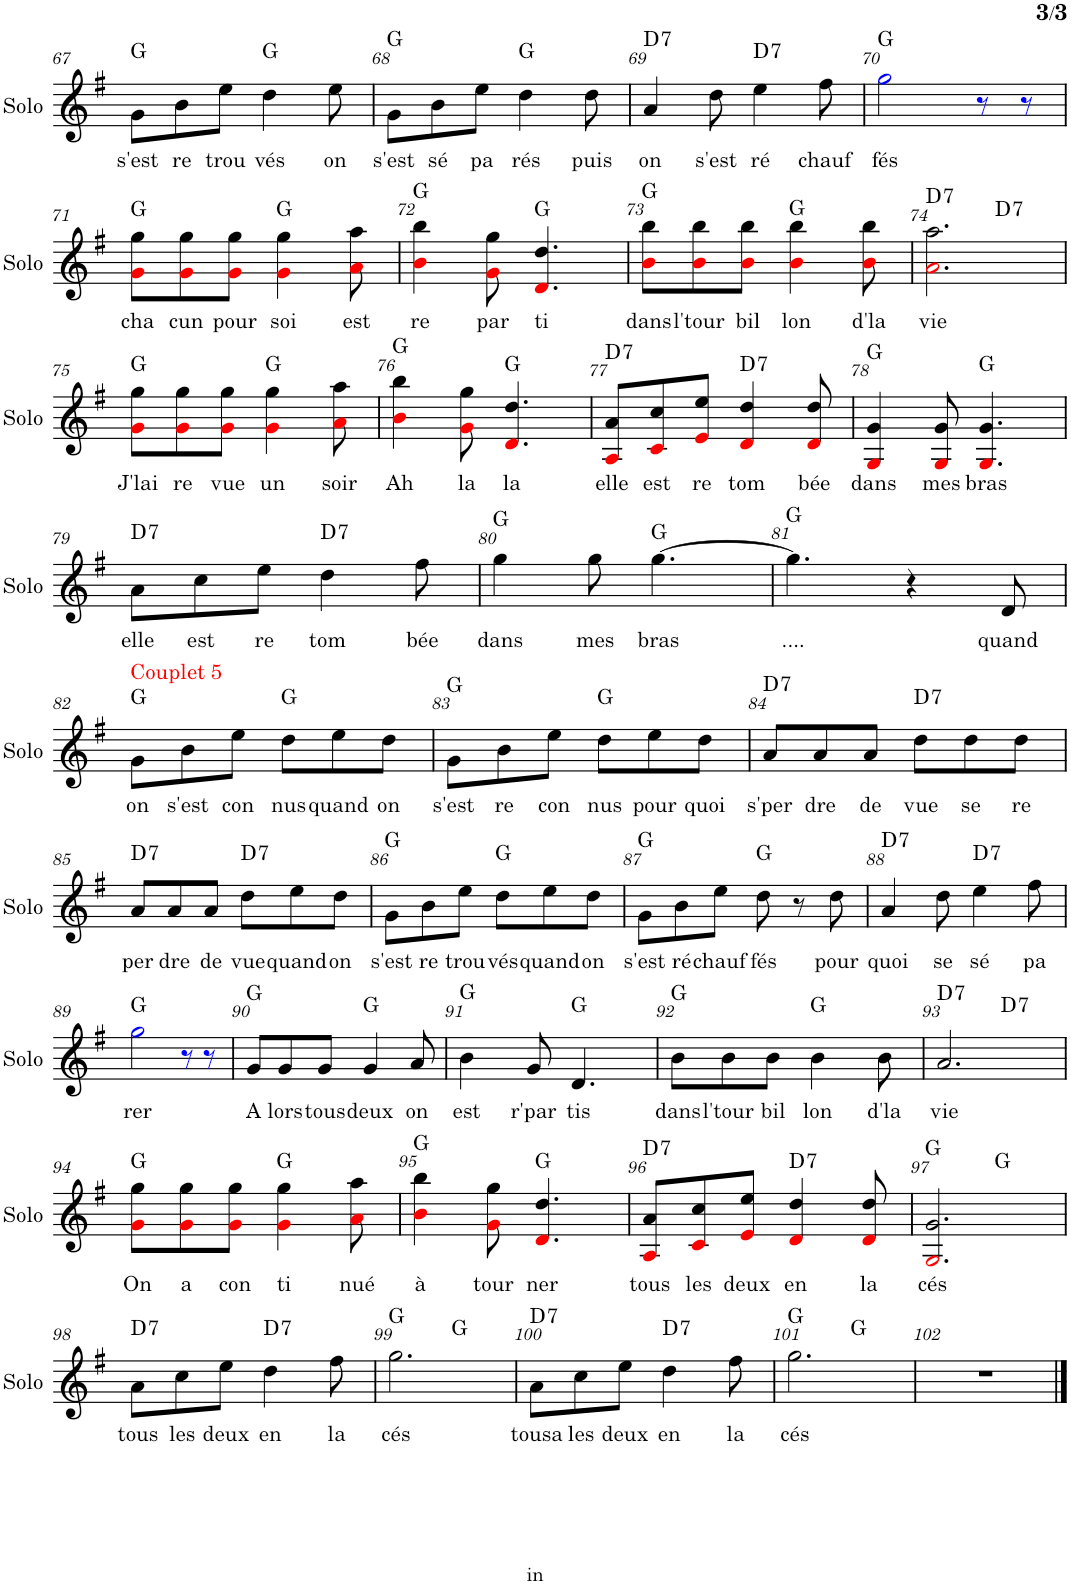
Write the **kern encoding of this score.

**kern	**kern	**kern	**text	**harte	**kern
*part3	*part3	*part2	*part2	*part2	*part1
*staff4	*staff3	*staff2	*staff2	*	*staff1
*I"Pia.	*	*I"Solo	*	*	*I"Instrum
*I'Pia.	*	*I'Solo	*	*	*I'inst
!!LO:PB:g=z
*clefF4	*clefG2	*clefG2	*	*	*clefG2
*k[f#]	*k[f#]	*k[f#]	*	*	*k[f#]
*M6/8	*M6/8	*M6/8	*	*	*M6/8
=67	=67	=67	=67	=67	=67
!	!	!	!LO:LY:b	!	!
4.GG 4.G	8r	8g\L	s'est	G:maj	2.r
!	!	!	!LO:LY:b	!	!
.	8d/L	8b\	re	.	.
!	!	!	!LO:LY:b	!	!
.	8g/ 8b/J	8ee\J	trou	.	.
!	!	!	!LO:LY:b	!	!
4.GG 4.G	8r	4dd\	vés	G:maj	.
.	8d/L	.	.	.	.
!	!	!	!LO:LY:b	!	!
.	8g/ 8b/J	8ee\	on	.	.
=68	=68	=68	=68	=68	=68
!	!	!	!LO:LY:b	!	!
4.GG 4.G	8r	8g\L	s'est	G:maj	2.r
!	!	!	!LO:LY:b	!	!
.	8d/L	8b\	sé	.	.
!	!	!	!LO:LY:b	!	!
.	8g/ 8b/J	8ee\J	pa	.	.
!	!	!	!LO:LY:b	!	!
4.GG 4.G	8r	4dd\	rés	G:maj	.
.	8d/L	.	.	.	.
!	!	!	!LO:LY:b	!	!
.	8g/ 8b/J	8dd\	puis	.	.
=69	=69	=69	=69	=69	=69
!	!	!	!LO:LY:b	!LO:H:kt=7	!
4.DD 4.D	8r	4a/	on	D:7	2.r
.	8c/L	.	.	.	.
!	!	!	!LO:LY:b	!	!
.	8d/ 8f#/J	8dd\	s'est	.	.
!	!	!	!LO:LY:b	!LO:H:kt=7	!
4.DD 4.D	8r	4ee\	ré	D:7	.
.	8c/L	.	.	.	.
!	!	!	!LO:LY:b	!	!
.	8d/ 8f#/J	8ff#\	chauf	.	.
=70	=70	=70	=70	=70	=70
!	!	!	!LO:LY:b	!	!
4.GG 4.G	8r	2ggi\	fés	G:maj	2.r
.	8d/L	.	.	.	.
.	8g/ 8b/J	.	.	.	.
4.GG 4.G	8r	.	.	.	.
.	8d/L	8r	.	.	.
.	8g/ 8b/J	8r	.	.	.
!!LO:LB:g=z
=71	=71	=71	=71	=71	=71
!	!	!	!LO:LY:b	!	!
4.GG 4.G	8r	8gj\ 8gg\L	cha	G:maj	2.r
!	!	!	!LO:LY:b	!	!
.	8d/L	8gj\ 8gg\	cun	.	.
!	!	!	!LO:LY:b	!	!
.	8g/ 8b/J	8gj\ 8gg\J	pour	.	.
!	!	!	!LO:LY:b	!	!
4.GG 4.G	8r	4gj\ 4gg\	soi	G:maj	.
.	8d/L	.	.	.	.
!	!	!	!LO:LY:b	!	!
.	8g/ 8b/J	8aj\ 8aa\	est	.	.
=72	=72	=72	=72	=72	=72
!	!	!	!LO:LY:b	!	!
4.GG 4.G	8r	4bj\ 4bb\	re	G:maj	2.r
.	8d/L	.	.	.	.
!	!	!	!LO:LY:b	!	!
.	8g/ 8b/J	8gj\ 8gg\	par	.	.
!	!	!	!LO:LY:b	!	!
4.GG 4.G	8r	4.dj/ 4.dd/	ti	G:maj	.
.	8d/L	.	.	.	.
.	8g/ 8b/J	.	.	.	.
=73	=73	=73	=73	=73	=73
!	!	!	!LO:LY:b	!	!
4.GG 4.G	8r	8bj\ 8bb\L	dans	G:maj	2.r
!	!	!	!LO:LY:b	!	!
.	8d/L	8bj\ 8bb\	l'tour	.	.
!	!	!	!LO:LY:b	!	!
.	8g/ 8b/J	8bj\ 8bb\J	bil	.	.
!	!	!	!LO:LY:b	!	!
4.GG 4.G	8r	4bj\ 4bb\	lon	G:maj	.
.	8d/L	.	.	.	.
!	!	!	!LO:LY:b	!	!
.	8g/ 8b/J	8bj\ 8bb\	d'la	.	.
=74	=74	=74	=74	=74	=74
!	!	!	!LO:LY:b	!LO:H:kt=7	!
*	*	*^	*	*	*
4.DD 4.D	8r	2.aj\ 2.aa\	4.ryy	vie	D:7	2.r
.	8c/L	.	.	.	.	.
.	8d/ 8f#/J	.	.	.	.	.
!	!	!	!	!	!LO:H:kt=7	!
4.DD 4.D	8r	.	4.ryy	.	D:7	.
.	8c/L	.	.	.	.	.
.	8d/ 8f#/J	.	.	.	.	.
!!LO:LB:g=z
=75	=75	=75	=75	=75	=75	=75
!	!	!	!	!LO:LY:b	!	!
*	*	*v	*v	*	*	*
4.DD 4.D	8r	8gj\ 8gg\L	J'lai	G:maj	2.r
!	!	!	!LO:LY:b	!	!
.	8c/L	8gj\ 8gg\	re	.	.
!	!	!	!LO:LY:b	!	!
.	8d/ 8f#/J	8gj\ 8gg\J	vue	.	.
!	!	!	!LO:LY:b	!	!
4.DD 4.D	8r	4gj\ 4gg\	un	G:maj	.
.	8c/L	.	.	.	.
!	!	!	!LO:LY:b	!	!
.	8d/ 8f#/J	8aj\ 8aa\	soir	.	.
=76	=76	=76	=76	=76	=76
!	!	!	!LO:LY:b	!	!
4.DD 4.D	8r	4bj\ 4bb\	Ah	G:maj	2.r
.	8c/L	.	.	.	.
!	!	!	!LO:LY:b	!	!
.	8d/ 8f#/J	8gj\ 8gg\	la	.	.
!	!	!	!LO:LY:b	!	!
4.DD 4.D	8r	4.dj/ 4.dd/	la	G:maj	.
.	8c/L	.	.	.	.
.	8d/ 8f#/J	.	.	.	.
=77	=77	=77	=77	=77	=77
!	!	!	!LO:LY:b	!LO:H:kt=7	!
4.DD 4.D	8r	8Aj/ 8a/L	elle	D:7	2.r
!	!	!	!LO:LY:b	!	!
.	8c/L	8cj/ 8cc/	est	.	.
!	!	!	!LO:LY:b	!	!
.	8d/ 8f#/J	8ej/ 8ee/J	re	.	.
!	!	!	!LO:LY:b	!LO:H:kt=7	!
4.DD 4.D	8r	4dj/ 4dd/	tom	D:7	.
.	8c/L	.	.	.	.
!	!	!	!LO:LY:b	!	!
.	8d/ 8f#/J	8dj/ 8dd/	bée	.	.
=78	=78	=78	=78	=78	=78
!	!	!	!LO:LY:b	!	!
4.DD 4.D	8r	4Gj/ 4g/	dans	G:maj	2.r
.	8c/L	.	.	.	.
!	!	!	!LO:LY:b	!	!
.	8d/ 8f#/J	8Gj/ 8g/	mes	.	.
!	!	!	!LO:LY:b	!	!
4.DD 4.D	8r	4.Gj/ 4.g/	bras	G:maj	.
.	8c/L	.	.	.	.
.	8d/ 8f#/J	.	.	.	.
!!LO:LB:g=z
=79	=79	=79	=79	=79	=79
!	!	!	!LO:LY:b	!LO:H:kt=7	!
4.DD 4.D	8r	8a\L	elle	D:7	2.r
!	!	!	!LO:LY:b	!	!
.	8c/L	8cc\	est	.	.
!	!	!	!LO:LY:b	!	!
.	8d/ 8f#/J	8ee\J	re	.	.
!	!	!	!LO:LY:b	!LO:H:kt=7	!
4.DD 4.D	8r	4dd\	tom	D:7	.
.	8c/L	.	.	.	.
!	!	!	!LO:LY:b	!	!
.	8d/ 8f#/J	8ff#\	bée	.	.
=80	=80	=80	=80	=80	=80
!	!	!	!LO:LY:b	!	!
4.DD 4.D	8r	4gg\	dans	G:maj	2.r
.	8c/L	.	.	.	.
!	!	!	!LO:LY:b	!	!
.	8d/ 8f#/J	8gg\	mes	.	.
!	!	!	!LO:LY:b	!	!
4.DD 4.D	8r	[4.gg\	bras	G:maj	.
.	8c/L	.	.	.	.
.	8d/ 8f#/J	.	.	.	.
=81	=81	=81	=81	=81	=81
!	!	!	!LO:LY:b	!	!
4.DD 4.D	8r	4.gg\]	....	G:maj	2.r
.	8c/L	.	.	.	.
.	8d/ 8f#/J	.	.	.	.
4.DD 4.D	8r	4r	.	.	.
.	8c/L	.	.	.	.
!	!	!	!LO:LY:b	!	!
.	8d/ 8f#/J	8d/	quand	.	.
!!LO:LB:g=z
=82	=82	=82	=82	=82	=82
!	!	!LO:TX:a:color=#FF0000:t=Couplet 5	!	!	!
!	!	!	!LO:LY:b	!	!
4.GG 4.G	8r	8g\L	on	G:maj	2.r
!	!	!	!LO:LY:b	!	!
.	8d/L	8b\	s'est	.	.
!	!	!	!LO:LY:b	!	!
.	8g/ 8b/J	8ee\J	con	.	.
!	!	!	!LO:LY:b	!	!
4.GG 4.G	8r	8dd\L	nus	G:maj	.
!	!	!	!LO:LY:b	!	!
.	8d/L	8ee\	quand	.	.
!	!	!	!LO:LY:b	!	!
.	8g/ 8b/J	8dd\J	on	.	.
=83	=83	=83	=83	=83	=83
!	!	!	!LO:LY:b	!	!
4.GG 4.G	8r	8g\L	s'est	G:maj	2.r
!	!	!	!LO:LY:b	!	!
.	8d/L	8b\	re	.	.
!	!	!	!LO:LY:b	!	!
.	8g/ 8b/J	8ee\J	con	.	.
!	!	!	!LO:LY:b	!	!
4.GG 4.G	8r	8dd\L	nus	G:maj	.
!	!	!	!LO:LY:b	!	!
.	8d/L	8ee\	pour	.	.
!	!	!	!LO:LY:b	!	!
.	8g/ 8b/J	8dd\J	quoi	.	.
=84	=84	=84	=84	=84	=84
!	!	!	!LO:LY:b	!LO:H:kt=7	!
4.DD 4.D	8r	8a/L	s'per	D:7	2.r
!	!	!	!LO:LY:b	!	!
.	8c/L	8a/	dre	.	.
!	!	!	!LO:LY:b	!	!
.	8d/ 8f#/J	8a/J	de	.	.
!	!	!	!LO:LY:b	!LO:H:kt=7	!
4.DD 4.D	8r	8dd\L	vue	D:7	.
!	!	!	!LO:LY:b	!	!
.	8c/L	8dd\	se	.	.
!	!	!	!LO:LY:b	!	!
.	8d/ 8f#/J	8dd\J	re	.	.
!!LO:LB:g=z
=85	=85	=85	=85	=85	=85
!	!	!	!LO:LY:b	!LO:H:kt=7	!
4.DD 4.D	8r	8a/L	per	D:7	2.r
!	!	!	!LO:LY:b	!	!
.	8c/L	8a/	dre	.	.
!	!	!	!LO:LY:b	!	!
.	8d/ 8f#/J	8a/J	de	.	.
!	!	!	!LO:LY:b	!LO:H:kt=7	!
4.DD 4.D	8r	8dd\L	vue	D:7	.
!	!	!	!LO:LY:b	!	!
.	8c/L	8ee\	quand	.	.
!	!	!	!LO:LY:b	!	!
.	8d/ 8f#/J	8dd\J	on	.	.
=86	=86	=86	=86	=86	=86
!	!	!	!LO:LY:b	!	!
4.GG 4.G	8r	8g\L	s'est	G:maj	2.r
!	!	!	!LO:LY:b	!	!
.	8d/L	8b\	re	.	.
!	!	!	!LO:LY:b	!	!
.	8g/ 8b/J	8ee\J	trou	.	.
!	!	!	!LO:LY:b	!	!
4.GG 4.G	8r	8dd\L	vés	G:maj	.
!	!	!	!LO:LY:b	!	!
.	8d/L	8ee\	quand	.	.
!	!	!	!LO:LY:b	!	!
.	8g/ 8b/J	8dd\J	on	.	.
=87	=87	=87	=87	=87	=87
!	!	!	!LO:LY:b	!	!
4.GG 4.G	8r	8g\L	s'est	G:maj	2.r
!	!	!	!LO:LY:b	!	!
.	8d/L	8b\	ré	.	.
!	!	!	!LO:LY:b	!	!
.	8g/ 8b/J	8ee\J	chauf	.	.
!	!	!	!LO:LY:b	!	!
4.GG 4.G	8r	8dd\	fés	G:maj	.
.	8d/L	8r	.	.	.
!	!	!	!LO:LY:b	!	!
.	8g/ 8b/J	8dd\	pour	.	.
=88	=88	=88	=88	=88	=88
!	!	!	!LO:LY:b	!LO:H:kt=7	!
4.DD 4.D	8r	4a/	quoi	D:7	2.r
.	8c/L	.	.	.	.
!	!	!	!LO:LY:b	!	!
.	8d/ 8f#/J	8dd\	se	.	.
!	!	!	!LO:LY:b	!LO:H:kt=7	!
4.DD 4.D	8r	4ee\	sé	D:7	.
.	8c/L	.	.	.	.
!	!	!	!LO:LY:b	!	!
.	8d/ 8f#/J	8ff#\	pa	.	.
!!LO:LB:g=z
=89	=89	=89	=89	=89	=89
!	!	!	!LO:LY:b	!	!
4.GG 4.G	8r	2ggi\	rer	G:maj	2.r
.	8d/L	.	.	.	.
.	8g/ 8b/J	.	.	.	.
4.GG 4.G	8r	.	.	.	.
.	8d/L	8r	.	.	.
.	8g/ 8b/J	8r	.	.	.
=90	=90	=90	=90	=90	=90
!	!	!	!LO:LY:b	!	!
4.GG 4.G	8r	8g/L	A	G:maj	2.r
!	!	!	!LO:LY:b	!	!
.	8d/L	8g/	lors	.	.
!	!	!	!LO:LY:b	!	!
.	8g/ 8b/J	8g/J	tous	.	.
!	!	!	!LO:LY:b	!	!
4.GG 4.G	8r	4g/	deux	G:maj	.
.	8d/L	.	.	.	.
!	!	!	!LO:LY:b	!	!
.	8g/ 8b/J	8a/	on	.	.
=91	=91	=91	=91	=91	=91
!	!	!	!LO:LY:b	!	!
4.GG 4.G	8r	4b\	est	G:maj	2.r
.	8d/L	.	.	.	.
!	!	!	!LO:LY:b	!	!
.	8g/ 8b/J	8g/	r'par	.	.
!	!	!	!LO:LY:b	!	!
4.GG 4.G	8r	4.d/	tis	G:maj	.
.	8d/L	.	.	.	.
.	8g/ 8b/J	.	.	.	.
=92	=92	=92	=92	=92	=92
!	!	!	!LO:LY:b	!	!
4.GG 4.G	8r	8b\L	dans	G:maj	2.r
!	!	!	!LO:LY:b	!	!
.	8d/L	8b\	l'tour	.	.
!	!	!	!LO:LY:b	!	!
.	8g/ 8b/J	8b\J	bil	.	.
!	!	!	!LO:LY:b	!	!
4.GG 4.G	8r	4b\	lon	G:maj	.
.	8d/L	.	.	.	.
!	!	!	!LO:LY:b	!	!
.	8g/ 8b/J	8b\	d'la	.	.
=93	=93	=93	=93	=93	=93
!	!	!	!LO:LY:b	!LO:H:kt=7	!
*	*	*^	*	*	*
4.DD 4.D	8r	2.a/	4.ryy	vie	D:7	2.r
.	8c/L	.	.	.	.	.
.	8d/ 8f#/J	.	.	.	.	.
!	!	!	!	!	!LO:H:kt=7	!
4.DD 4.D	8r	.	4.ryy	.	D:7	.
.	8c/L	.	.	.	.	.
.	8d/ 8f#/J	.	.	.	.	.
!!LO:LB:g=z
=94	=94	=94	=94	=94	=94	=94
!	!	!	!	!LO:LY:b	!	!
*	*	*v	*v	*	*	*
4.DD 4.D	8r	8gj\ 8gg\L	On	G:maj	2.r
!	!	!	!LO:LY:b	!	!
.	8c/L	8gj\ 8gg\	a	.	.
!	!	!	!LO:LY:b	!	!
.	8d/ 8f#/J	8gj\ 8gg\J	con	.	.
!	!	!	!LO:LY:b	!	!
4.DD 4.D	8r	4gj\ 4gg\	ti	G:maj	.
.	8c/L	.	.	.	.
!	!	!	!LO:LY:b	!	!
.	8d/ 8f#/J	8aj\ 8aa\	nué	.	.
=95	=95	=95	=95	=95	=95
!	!	!	!LO:LY:b	!	!
4.DD 4.D	8r	4bj\ 4bb\	à	G:maj	2.r
.	8c/L	.	.	.	.
!	!	!	!LO:LY:b	!	!
.	8d/ 8f#/J	8gj\ 8gg\	tour	.	.
!	!	!	!LO:LY:b	!	!
4.DD 4.D	8r	4.dj/ 4.dd/	ner	G:maj	.
.	8c/L	.	.	.	.
.	8d/ 8f#/J	.	.	.	.
=96	=96	=96	=96	=96	=96
!	!	!	!LO:LY:b	!LO:H:kt=7	!
4.DD 4.D	8r	8Aj/ 8a/L	tous	D:7	2.r
!	!	!	!LO:LY:b	!	!
.	8c/L	8cj/ 8cc/	les	.	.
!	!	!	!LO:LY:b	!	!
.	8d/ 8f#/J	8ej/ 8ee/J	deux	.	.
!	!	!	!LO:LY:b	!LO:H:kt=7	!
4.DD 4.D	8r	4dj/ 4dd/	en	D:7	.
.	8c/L	.	.	.	.
!	!	!	!LO:LY:b	!	!
.	8d/ 8f#/J	8dj/ 8dd/	la	.	.
=97	=97	=97	=97	=97	=97
!	!	!	!LO:LY:b	!	!
*	*	*^	*	*	*
4.DD 4.D	8r	2.Gj/ 2.g/	4.ryy	cés	G:maj	2.r
.	8c/L	.	.	.	.	.
.	8d/ 8f#/J	.	.	.	.	.
4.DD 4.D	8r	.	4.ryy	.	G:maj	.
.	8c/L	.	.	.	.	.
.	8d/ 8f#/J	.	.	.	.	.
!!LO:LB:g=z
=98	=98	=98	=98	=98	=98	=98
!	!	!	!	!LO:LY:b	!LO:H:kt=7	!
*	*	*v	*v	*	*	*
4.DD 4.D	8r	8a\L	tous	D:7	2.r
!	!	!	!LO:LY:b	!	!
.	8c/L	8cc\	les	.	.
!	!	!	!LO:LY:b	!	!
.	8d/ 8f#/J	8ee\J	deux	.	.
!	!	!	!LO:LY:b	!LO:H:kt=7	!
4.DD 4.D	8r	4dd\	en	D:7	.
.	8c/L	.	.	.	.
!	!	!	!LO:LY:b	!	!
.	8d/ 8f#/J	8ff#\	la	.	.
=99	=99	=99	=99	=99	=99
!	!	!	!LO:LY:b	!	!
*	*	*^	*	*	*
4.GG 4.G	8r	2.gg\	4.ryy	cés	G:maj	2.r
.	8d/L	.	.	.	.	.
.	8g/ 8b/J	.	.	.	.	.
4.GG 4.G	8r	.	4.ryy	.	G:maj	.
.	8d/L	.	.	.	.	.
.	8g/ 8b/J	.	.	.	.	.
=100	=100	=100	=100	=100	=100	=100
!	!	!	!	!LO:LY:b	!LO:H:kt=7	!
*	*	*v	*v	*	*	*
4.DD 4.D	8r	8a\L	tousa	D:7	2.r
!	!	!	!LO:LY:b	!	!
.	8c/L	8cc\	les	.	.
!	!	!	!LO:LY:b	!	!
.	8d/ 8f#/J	8ee\J	deux	.	.
!	!	!	!LO:LY:b	!LO:H:kt=7	!
4.DD 4.D	8r	4dd\	en	D:7	.
.	8c/L	.	.	.	.
!	!	!	!LO:LY:b	!	!
.	8d/ 8f#/J	8ff#\	la	.	.
=101	=101	=101	=101	=101	=101
!	!	!	!LO:LY:b	!	!
*	*	*^	*	*	*
2.GG 2.G	8r	2.gg\	4.ryy	cés	G:maj	2.r
.	8d/L	.	.	.	.	.
.	8g/ 8b/J	.	.	.	.	.
.	4.gg	.	4.ryy	.	G:maj	.
*	*	*v	*v	*	*	*
=102	=102	=102	=102	=102	=102
2.r	2.r	2.r	.	.	2.r
==	==	==	==	==	==
*-	*-	*-	*-	*-	*-
